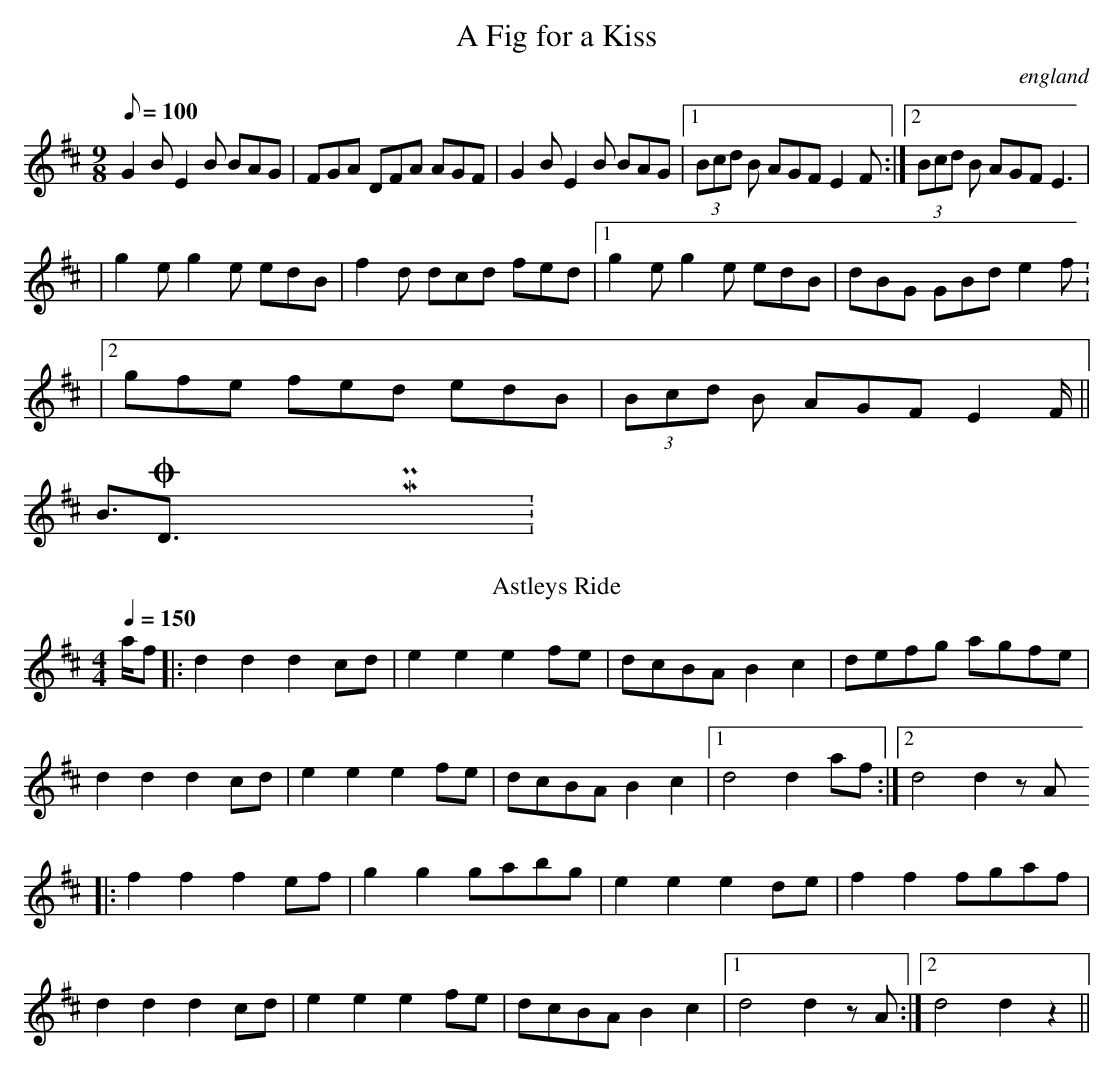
X:1
T:Fig for a Kiss, A
O:england
M:9/8
L:1/8
Q:100
K:EDor
G2B E2B BAG|FGA DFA AGF|G2B E2B BAG|1(3Bcd B AGF E2F:|2 (3Bcd B AGF E3|
|g2e g2e edB|f2d dcd fed|1 g2e g2e edB|dBG GBd e2f:
|2 gfe fed edB|(3Bcd B AGF E2F||
<BODY><XMP>X: 1
T:Astleys Ride
M:4/4
L:1/8
Q:1/4=150
C:Trad
K:D
af|: d2 d2 d2 cd|e2 e2 e2 fe|dcBA B2 c2|defg agfe|
d2 d2 d2 cd |e2 e2 e2 fe|dcBA B2 c2 |1 d4 d2 af :|2 d4 d2 z A
|:f2 f2 f2 ef|g2 g2 gabg|e2 e2 e2 de|f2 f2 fgaf|
d2 d2 d2 cd |e2 e2 e2 fe|dcBA B2 c2 |1 d4 d2 zA :|2 d4 d2 z2||
